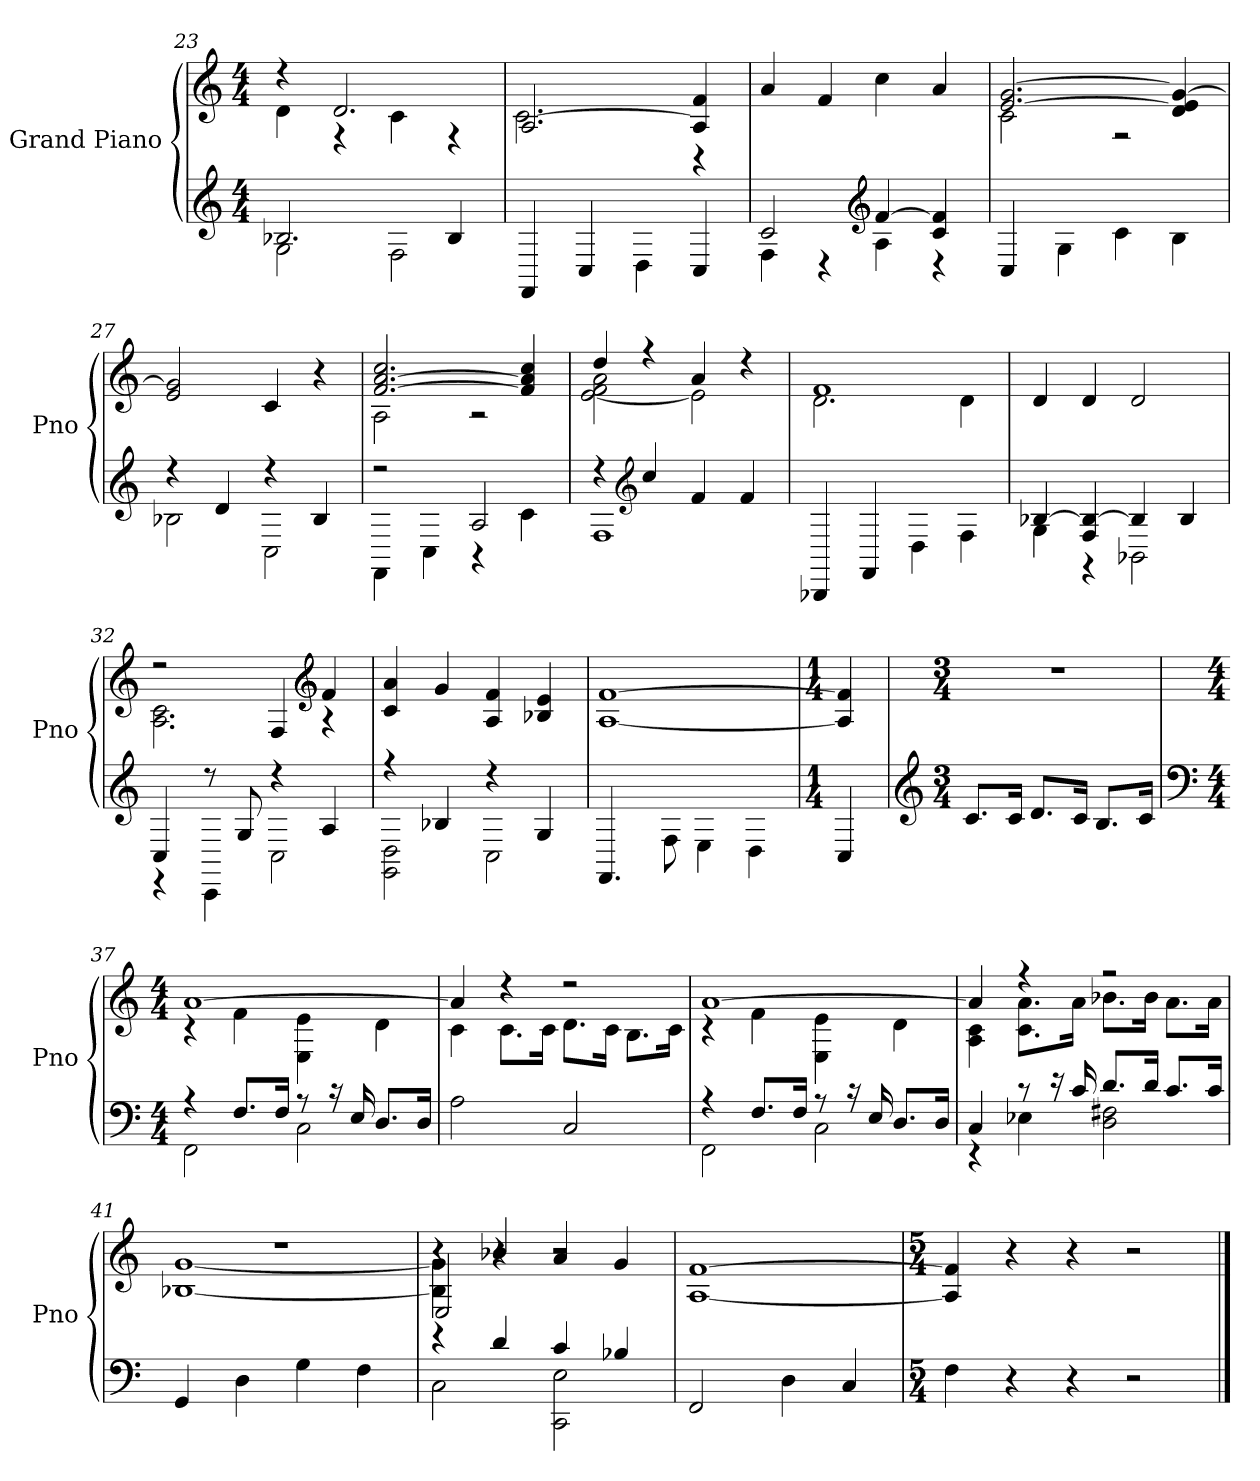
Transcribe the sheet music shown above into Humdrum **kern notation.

**kern	**kern
*part1	*part1
*staff2	*staff1
*I"Grand Piano	*
*I'Pno	*
!!LO:LB:g=z
*clefG2	*clefG2
*k[]	*k[]
*M4/4	*M4/4
=23	=23
*^	*^
2.B-X/	2G\	4r	4d\
.	.	2.d/	4r
.	2F\	.	4c\
4B-/	.	.	4r
*v	*v	*	*
=24	=24	=24
4FF/	[2.A/	2.c\
4C/	.	.
4D\	.	.
4C/	4A/] 4f/	4r
*	*v	*v
=25	=25
*^	*
2c/	4F\	4a/
.	4r	4f/
*clefG2	*	*
[4f/	4A\	4cc\
4c/ 4f/]	4r	4a/
*v	*v	*
=26	=26
*	*^
4C/	[2.e/ [2.g/	2c\
4G\	.	.
4c\	.	2r
4B\	4d/ 4e/] 4g/_	.
*	*v	*v
=27	=27
*^	*
4r	2B-X\	2e/ 2g/]
4d/	.	.
4r	2C\	4c/
4B-/	.	4r
=28	=28	=28
*	*	*^
2r	4FF\	[2.f/ [2.a/ 2.cc/	2A\
.	4C\	.	.
2A/	4r	.	2r
.	4c\	4f/] 4a/] 4cc/	.
=29	=29	=29	=29
4r	1F	4dd/	[2e\ 2f\ 2a\
*clefG2	*	*	*
4cc/	.	4r	.
4f/	.	4a/	2e\]
4f/	.	4r	.
*v	*v	*	*
!!LO:LB:g=z	!!
=30	=30	=30
4BBB-X/	1f	2.d\
4FF/	.	.
4D\	.	.
4F\	.	4d\
*	*v	*v
=31	=31
*^	*
[4B-X/	4G\	4d/
4F/ 4B-/_	4r	4d/
4B-/]	2BB-X\	2d/
4B-/	.	.
=32	=32	=32
*	*	*^
4C/	4r	2r	2.A\ 2.c\
8r	4CC\	.	.
8G/	.	.	.
4r	2C\	4F/	.
*	*	*clefG2	*
4A/	.	4f/	4r
*	*	*v	*v
=33	=33	=33
4r	2GG\ 2D\	4c/ 4a/
4B-X/	.	4g/
4r	2C\	4A/ 4f/
4G/	.	4B-X/ 4e/
*v	*v	*
=34	=34
4.FF/	[1A [1f
8F\	.
4E\	.
4D\	.
=35	=35
*M1/4	*M1/4
4C/	4A/] 4f/]
!!LO:PB:g=z
=36	=36
*clefG2	*
*M3/4	*M3/4
8.c/L	2.r
16c/Jk	.
8.d/L	.
16c/Jk	.
8.B/L	.
16c/Jk	.
=37	=37
*clefF4	*
*M4/4	*M4/4
*^	*^
4r	2FF\	[1a	4r
8.F/L	.	.	4f\
16F/Jk	.	.	.
8r	2C\	.	4E\ 4e\
16r	.	.	.
16E/	.	.	.
8.D/L	.	.	4d\
16D/Jk	.	.	.
*v	*v	*	*
=38	=38	=38
2A\	4a/]	4c\
.	4r	8.c\L
.	.	16c\Jk
2C/	2r	8.d\L
.	.	16c\Jk
.	.	8.B\L
.	.	16c\Jk
=39	=39	=39
*^	*	*
4r	2FF\	[1a	4r
8.F/L	.	.	4f\
16F/Jk	.	.	.
8r	2C\	.	4E\ 4e\
16r	.	.	.
16E/	.	.	.
8.D/L	.	.	4d\
16D/Jk	.	.	.
!!LO:LB:g=z	!!
=40	=40	=40	=40
4C/	4r	4a/]	4A\ 4c\
8r	4E-X\	4r	8.c\ 8.a\L
16r	.	.	.
16c/	.	.	16a\Jk
8.d/L	2D\ 2F#X\	2r	8.b-X\L
16d/Jk	.	.	16b-\Jk
8.c/L	.	.	8.a\L
16c/Jk	.	.	16a\Jk
*v	*v	*	*
=41	=41	=41
4GG/	1r	[1B-X [1g
4D\	.	.
4G\	.	.
4F\	.	.
=42	=42	=42
*^	*	*^
4r	2C\	4r	4B-\] 4g\]	2E/
4d/	.	4b-X/	4r	.
4c/	2CC\ 2E\	4a/	2r	2r
4B-X/	.	4g/	.	.
*v	*v	*	*	*
*	*v	*v	*v
=43	=43
2FF/	[1A [1f
4D\	.
4C/	.
=44	=44
*M5/4	*M5/4
4F\	4A/] 4f/]
4r	4r
4r	4r
2r	2r
==	==
*-	*-
